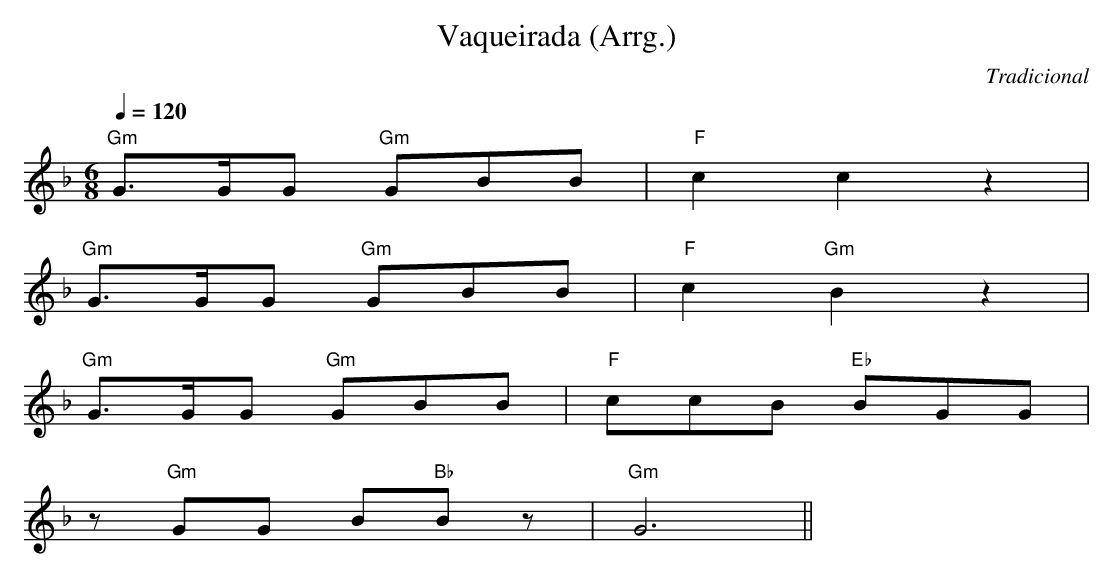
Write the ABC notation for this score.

X:1
T:Vaqueirada (Arrg.)
C:Tradicional
M:6/8
L:1/8
Q:1/4=120
K:F
"Gm"G3/2G/2G "Gm"GBB| "F"c2 c2 z2|
"Gm"G3/2G/2G "Gm"GBB| "F"c2 "Gm" B2 z2|
"Gm"G3/2G/2G "Gm"GBB| "F"ccB "Eb"BGG|
z "Gm"GG B"Bb"B z| "Gm"G6||
